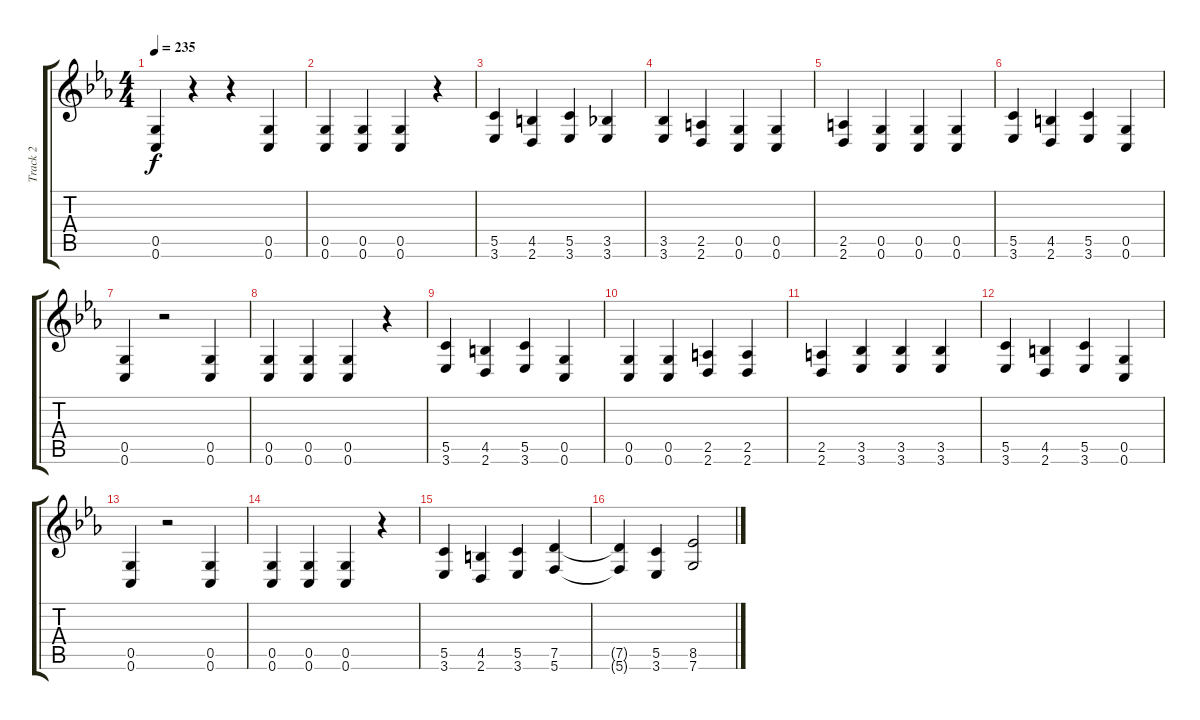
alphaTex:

\track ("Track 2" "Track 2") {instrument distortionguitar}
\staff {score tabs}
\tuning (D4 A3 F3 C3 G2 C2) {hide}
\ts (4 4)
\tempo 235
\clef g2
\ks eb
(0.5 0.6).4{dy f} r.4 r.4 (0.5 0.6).4 |
(0.5 0.6).4 (0.5 0.6).4 (0.5 0.6).4 r.4 |
(5.5 3.6).4 (4.5 2.6).4 (5.5 3.6).4 (3.5 3.6).4 |
(3.5 3.6).4 (2.5 2.6).4 (0.5 0.6).4 (0.5 0.6).4 |
(2.5 2.6).4 (0.5 0.6).4 (0.5 0.6).4 (0.5 0.6).4 |
(5.5 3.6).4 (4.5 2.6).4 (5.5 3.6).4 (0.5 0.6).4 |
(0.5 0.6).4 r.2 (0.5 0.6).4 |
(0.5 0.6).4 (0.5 0.6).4 (0.5 0.6).4 r.4 |
(5.5 3.6).4 (4.5 2.6).4 (5.5 3.6).4 (0.5 0.6).4 |
(0.5 0.6).4 (0.5 0.6).4 (2.5 2.6).4 (2.5 2.6).4 |
(2.5 2.6).4 (3.5 3.6).4 (3.5 3.6).4 (3.5 3.6).4 |
(5.5 3.6).4 (4.5 2.6).4 (5.5 3.6).4 (0.5 0.6).4 |
(0.5 0.6).4 r.2 (0.5 0.6).4 |
(0.5 0.6).4 (0.5 0.6).4 (0.5 0.6).4 r.4 |
(5.5 3.6).4 (4.5 2.6).4 (5.5 3.6).4 (7.5 5.6).4 |
(7.5{t} 5.6{t}).4 (5.5 3.6).4 (8.5 7.6).2
